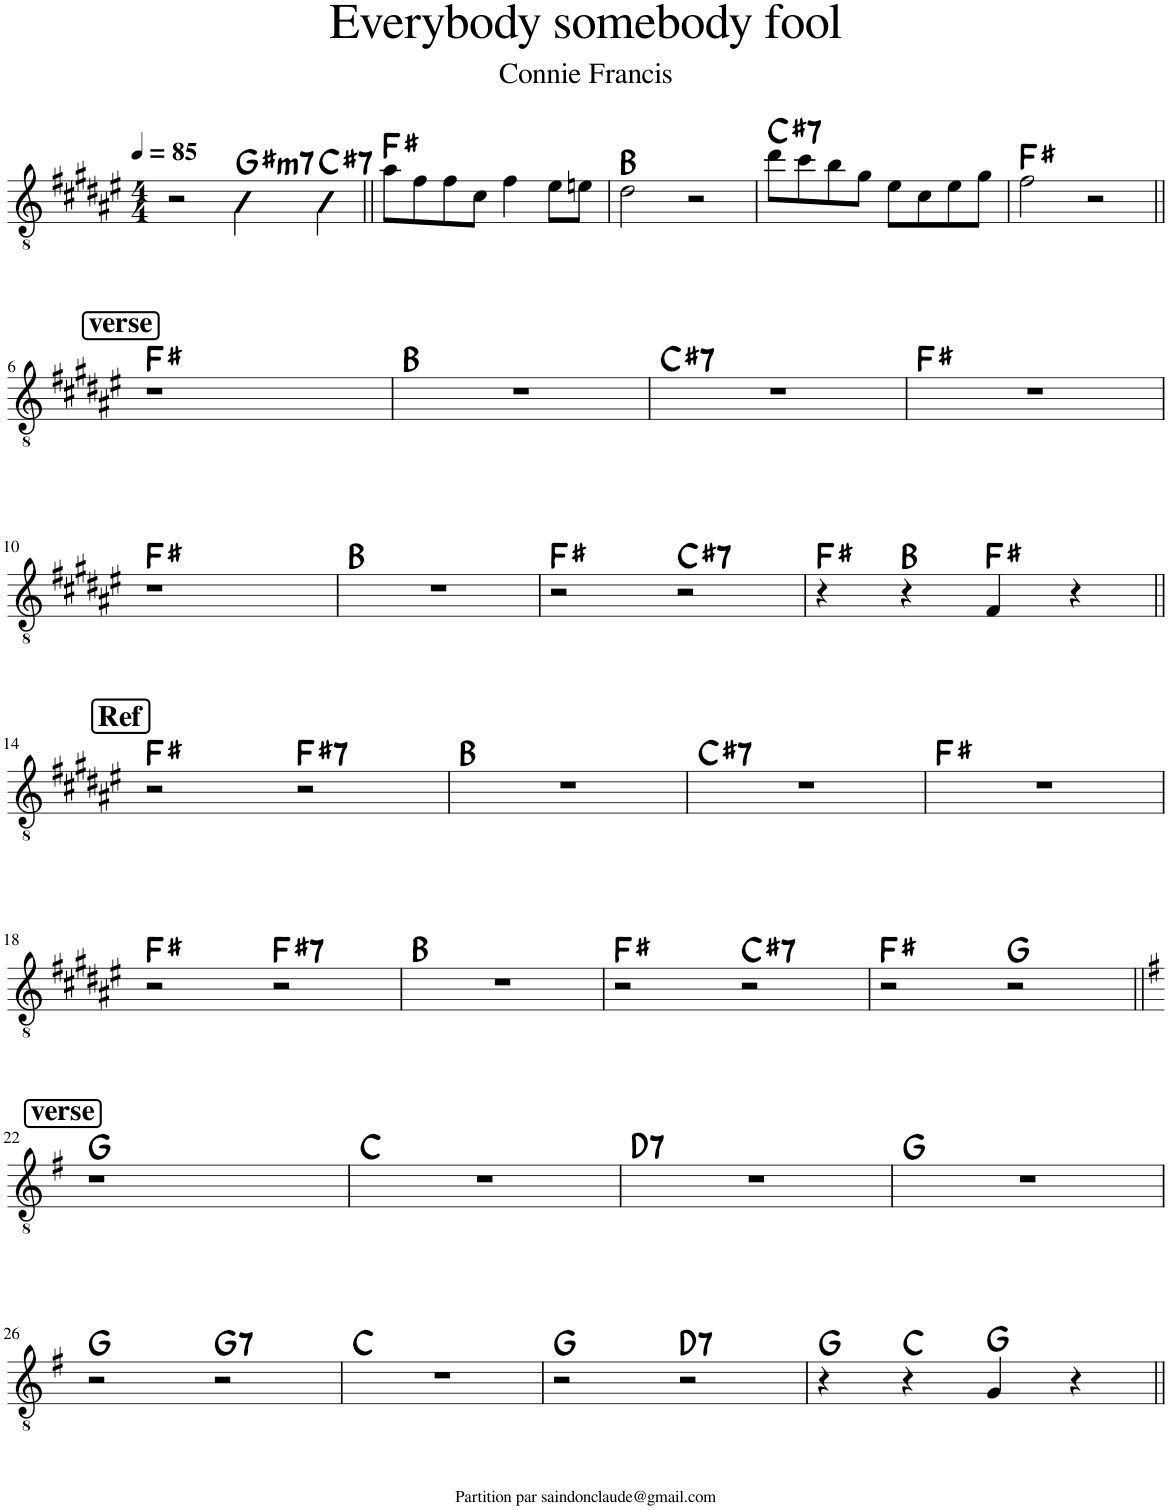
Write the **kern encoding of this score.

**kern	**harte
*part1	*part1
*staff1	*
*I"Classical Guitar	*
*I'Guit.	*
*clefGv2	*
*k[f#c#g#d#a#e#]	*
*M4/4	*
*MM85	*
=1	=1
2r	.
!	!LO:H:kt=m7
4G#\	G#:min7
!	!LO:H:kt=7
4c#\	C#:7
=2||	=2||
8a#\L	F#:maj
8f#\	.
8f#\	.
8c#\J	.
4f#\	.
8e#\L	.
8en\J	.
=3	=3
2d#\	B:maj
2r	.
=4	=4
!	!LO:H:kt=7
8dd#\L	C#:7
8cc#\	.
8b\	.
8g#\J	.
8e#\L	.
8c#\	.
8e#\	.
8g#\J	.
=5	=5
2f#\	F#:maj
2r	.
!!LO:LB:g=z
!!LO:REH:place=s1:a:B:rj:fs=14:t=verse
=6||	=6||
1r	F#:maj
=7	=7
1r	B:maj
=8	=8
!	!LO:H:kt=7
1r	C#:7
=9	=9
1r	F#:maj
!!LO:LB:g=z
=10	=10
1r	F#:maj
=11	=11
1r	B:maj
=12	=12
2r	F#:maj
!	!LO:H:kt=7
2r	C#:7
=13	=13
4r	F#:maj
4r	B:maj
4F#/	F#:maj
4r	.
!!LO:LB:g=z
!!LO:REH:place=s1:a:B:rj:fs=14:t=Ref
=14||	=14||
2r	F#:maj
!	!LO:H:kt=7
2r	F#:7
=15	=15
1r	B:maj
=16	=16
!	!LO:H:kt=7
1r	C#:7
=17	=17
1r	F#:maj
!!LO:LB:g=z
=18	=18
2r	F#:maj
!	!LO:H:kt=7
2r	F#:7
=19	=19
1r	B:maj
=20	=20
2r	F#:maj
!	!LO:H:kt=7
2r	C#:7
=21	=21
2r	F#:maj
2r	G:maj
!!LO:LB:g=z
!!LO:REH:place=s1:a:B:rj:fs=14:t=verse
=22||	=22||
*k[f#]	*
1r	G:maj
=23	=23
1r	C:maj
=24	=24
!	!LO:H:kt=7
1r	D:7
=25	=25
1r	G:maj
!!LO:LB:g=z
=26	=26
2r	G:maj
!	!LO:H:kt=7
2r	G:7
=27	=27
1r	C:maj
=28	=28
2r	G:maj
!	!LO:H:kt=7
2r	D:7
=29	=29
4r	G:maj
4r	C:maj
4G/	G:maj
4r	.
=||	=||
*-	*-
